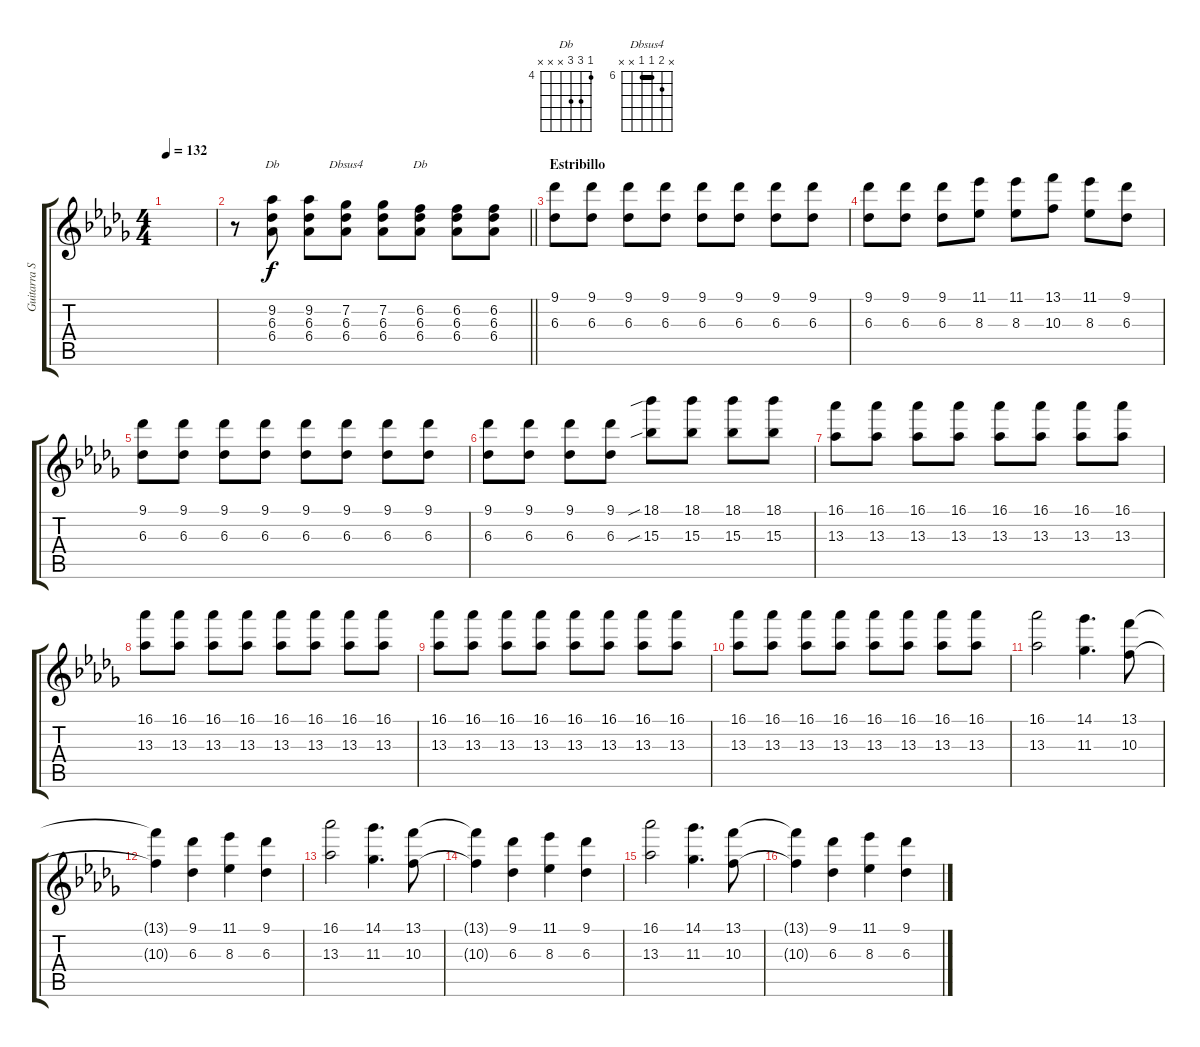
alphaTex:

\track ("Guitarra Solista" "Guitarra S") {instrument overdrivenguitar}
\staff {score tabs}
\tuning (E4 B3 G3 D3 A2 E2) {hide}
\chord ("Db" x 9 6 6 x x) {firstfret 6 barre 6}
\chord ("Dbsus4" x 7 6 6 x x) {firstfret 6 barre 6}
\chord ("Db" 4 6 6 x x x) {firstfret 4}
\ts (4 4)
\tempo 132
\clef g2
\ks db
|
\barLineRight lightlight
r.8 (9.2 6.3 6.4).8{ch "Db"} (9.2 6.3 6.4).8 (7.2 6.3 6.4).8{ch "Dbsus4"} (7.2 6.3 6.4).8 (6.2 6.3 6.4).8{ch "Db"} (6.2 6.3 6.4).8 (6.2 6.3 6.4).8 |
\section ("" "Estribillo")
(9.1 6.3).8 (9.1 6.3).8 (9.1 6.3).8 (9.1 6.3).8 (9.1 6.3).8 (9.1 6.3).8 (9.1 6.3).8 (9.1 6.3).8 |
(9.1 6.3).8 (9.1 6.3).8 (9.1 6.3).8 (11.1 8.3).8 (11.1 8.3).8 (13.1 10.3).8 (11.1 8.3).8 (9.1 6.3).8 |
(9.1 6.3).8 (9.1 6.3).8 (9.1 6.3).8 (9.1 6.3).8 (9.1 6.3).8 (9.1 6.3).8 (9.1 6.3).8 (9.1 6.3).8 |
(9.1 6.3).8 (9.1 6.3).8 (9.1 6.3).8 (9.1 6.3).8 (18.1{sib} 15.3{sib}).8 (18.1 15.3).8 (18.1 15.3).8 (18.1 15.3).8 |
(16.1 13.3).8 (16.1 13.3).8 (16.1 13.3).8 (16.1 13.3).8 (16.1 13.3).8 (16.1 13.3).8 (16.1 13.3).8 (16.1 13.3).8 |
(16.1 13.3).8 (16.1 13.3).8 (16.1 13.3).8 (16.1 13.3).8 (16.1 13.3).8 (16.1 13.3).8 (16.1 13.3).8 (16.1 13.3).8 |
(16.1 13.3).8 (16.1 13.3).8 (16.1 13.3).8 (16.1 13.3).8 (16.1 13.3).8 (16.1 13.3).8 (16.1 13.3).8 (16.1 13.3).8 |
(16.1 13.3).8 (16.1 13.3).8 (16.1 13.3).8 (16.1 13.3).8 (16.1 13.3).8 (16.1 13.3).8 (16.1 13.3).8 (16.1 13.3).8 |
(16.1 13.3).2 (14.1 11.3).4{d} (13.1 10.3).8 |
(13.1{t} 10.3{t}).4 (9.1 6.3).4 (11.1 8.3).4 (9.1 6.3).4 |
(16.1 13.3).2 (14.1 11.3).4{d} (13.1 10.3).8 |
(13.1{t} 10.3{t}).4 (9.1 6.3).4 (11.1 8.3).4 (9.1 6.3).4 |
(16.1 13.3).2 (14.1 11.3).4{d} (13.1 10.3).8 |
(13.1{t} 10.3{t}).4 (9.1 6.3).4 (11.1 8.3).4 (9.1 6.3).4
